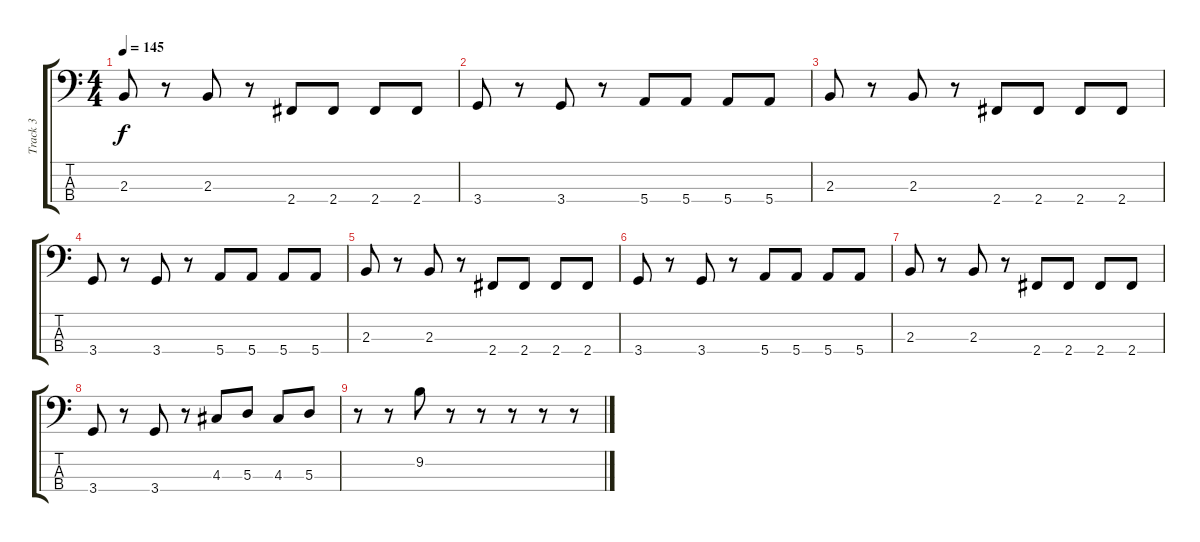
\track ("Track 3" "Track 3") {instrument acousticbass}
\staff {score tabs}
\tuning (G2 D2 A1 E1) {hide}
\ts (4 4)
\tempo 145
\clef f4
\ks c
2.3.8{dy f} r.8 2.3.8 r.8 2.4.8 2.4.8 2.4.8 2.4.8 |
3.4.8 r.8 3.4.8 r.8 5.4.8 5.4.8 5.4.8 5.4.8 |
2.3.8 r.8 2.3.8 r.8 2.4.8 2.4.8 2.4.8 2.4.8 |
3.4.8 r.8 3.4.8 r.8 5.4.8 5.4.8 5.4.8 5.4.8 |
2.3.8 r.8 2.3.8 r.8 2.4.8 2.4.8 2.4.8 2.4.8 |
3.4.8 r.8 3.4.8 r.8 5.4.8 5.4.8 5.4.8 5.4.8 |
2.3.8 r.8 2.3.8 r.8 2.4.8 2.4.8 2.4.8 2.4.8 |
3.4.8 r.8 3.4.8 r.8 4.3.8 5.3.8 4.3.8 5.3.8 |
r.8 r.8 9.2.8 r.8 r.8 r.8 r.8 r.8
